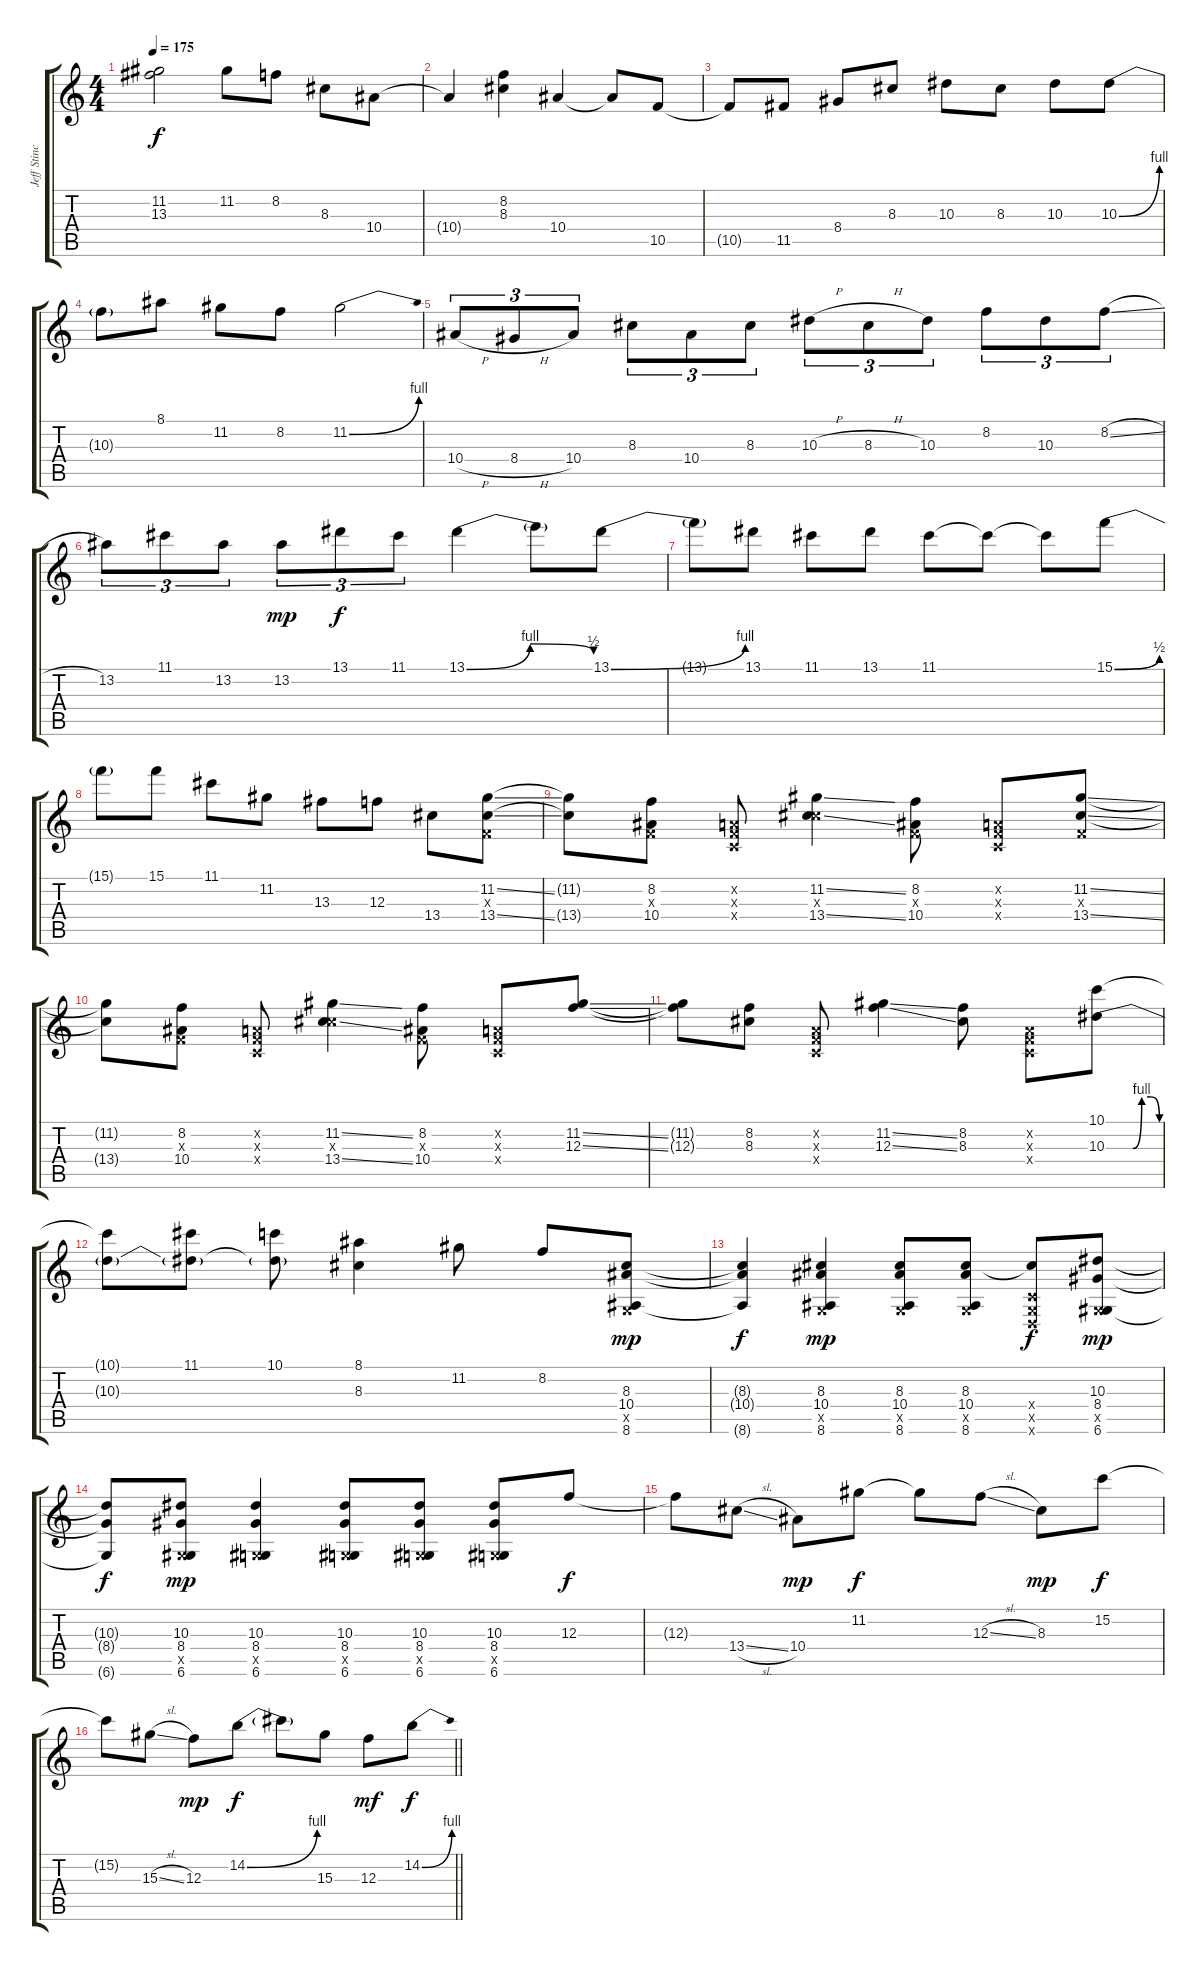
\track ("Jeff Stinco" "Jeff Stinc") {instrument overdrivenguitar}
\staff {score tabs}
\tuning (D4 A3 F3 C3 G2 D2) {hide}
\ts (4 4)
\tempo 175
\clef g2
\ks c
(11.2{t} 13.3{t}).2{dy f} 11.2.8 8.2.8 8.3.8 10.4.8 |
10.4{t}.4 (8.2 8.3).4 10.4.4 10.4{t}.8 10.5.8 |
10.5{t}.8 11.5.8 8.4.8 8.3.8 10.3.8 8.3.8 10.3.8 10.3{be (bend 0 0 60 4)}.8 |
10.3{t}.8 8.1.8 11.2.8 8.2.8 11.2{be (bend 0 0 60 4)}.2 |
10.4{h}.8{tu (3 2)} 8.4{h}.8{tu (3 2)} 10.4.8{tu (3 2)} 8.3.8{tu (3 2)} 10.4.8{tu (3 2)} 8.3.8{tu (3 2)} 10.3{h}.8{tu (3 2)} 8.3{h}.8{tu (3 2)} 10.3.8{tu (3 2)} 8.2.8{tu (3 2)} 10.3.8{tu (3 2)} 8.2{sl}.8{tu (3 2)} |
13.2.8{tu (3 2)} 11.1.8{tu (3 2)} 13.2.8{tu (3 2)} 13.2.8{tu (3 2) dy mp} 13.1.8{tu (3 2) dy f} 11.1.8{tu (3 2)} 13.1{be (bendrelease 0 0 29 4 54 4 60 2)}.4 13.1{t}.8 13.1{be (bend 0 0 60 4)}.8 |
13.1{t}.8 13.1.8 11.1.8 13.1.8 11.1.8 11.1{t}.8 11.1{t}.8 15.1{be (bend 0 0 60 2)}.8 |
15.1{t}.8 15.1.8 11.1.8 11.2.8 13.3.8 12.3.8 13.4.8 (11.2{ss} 0.3{x} 13.4{ss}).8 |
(11.2{t} 13.4{t}).8 (8.2 0.3{x} 10.4).8 (0.2{x} 0.3{x} 0.4{x}).8 (11.2{ss} 8.3{x} 13.4{ss}).4 (8.2 0.3{x} 10.4).8 (0.2{x} 0.3{x} 0.4{x}).8 (11.2{ss} 0.3{x} 13.4{ss}).8 |
(11.2{t} 13.4{t}).8 (8.2 0.3{x} 10.4).8 (0.2{x} 0.3{x} 0.4{x}).8 (11.2{ss} 8.3{x} 13.4{ss}).4 (8.2 0.3{x} 10.4).8 (0.2{x} 0.3{x} 0.4{x}).8 (11.2{ss} 12.3{ss}).8 |
(11.2{t} 12.3{t}).8 (8.2 8.3).8 (0.2{x} 0.3{x} 0.4{x}).8 (11.2{ss} 12.3{ss}).4 (8.2 8.3).8 (0.2{x} 0.3{x} 0.4{x}).8 (10.1 10.3{be (custom 0 0 30 0 40 4 50 4 60 0)}).8 |
(10.1{t} 10.3{t}).8 (11.1 10.3{t}).8 (10.1 10.3{t}).8 (8.1 8.3).4 11.2.8 8.2.8 (8.3 10.4 0.5{x} 8.6).8{dy mp} |
(8.3{t} 10.4{t} 8.6{t}).4{dy f} (8.3 10.4 0.5{x} 8.6).4{dy mp} (8.3 10.4 0.5{x} 8.6).8 (8.3 10.4 0.5{x} 8.6).8 (8.3{t} 0.4{x} 0.5{x} 0.6{x}).8{dy f} (10.3 8.4 0.5{x} 6.6).8{dy mp} |
(10.3{t} 8.4{t} 6.6{t}).8{dy f} (10.3 8.4 0.5{x} 6.6).8{dy mp} (10.3 8.4 0.5{x} 6.6).4 (10.3 8.4 0.5{x} 6.6).8 (10.3 8.4 0.5{x} 6.6).8 (10.3 8.4 0.5{x} 6.6).8 12.3.8{dy f} |
12.3{t}.8 13.4{sl}.8 10.4.8{dy mp} 11.2.8{dy f} 11.2{t}.8 12.3{sl}.8 8.3.8{dy mp} 15.2.8{dy f} |
\barLineRight lightlight
15.2{t}.8 15.3{sl}.8 12.3.8{dy mp} 14.2{be (bend 0 0 60 4)}.8{dy f} 14.2{t}.8 15.3.8 12.3.8{dy mf} 14.2{be (bend 0 0 60 4)}.8{dy f}
